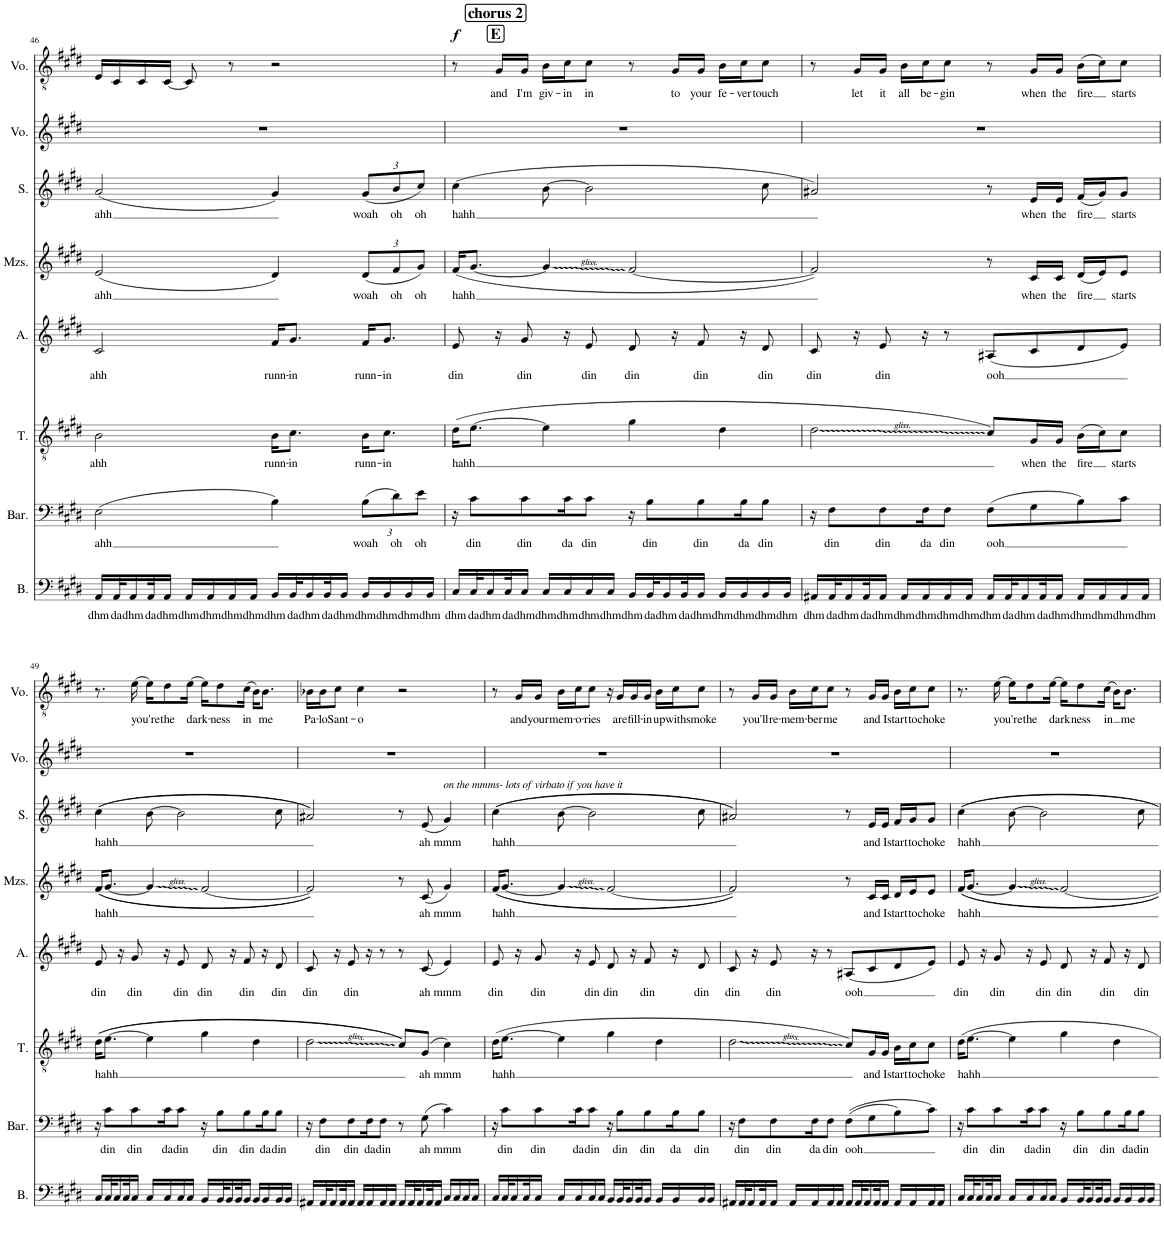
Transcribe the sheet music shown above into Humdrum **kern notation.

**kern	**text	**kern	**text	**kern	**text	**kern	**text	**kern	**text	**kern	**text	**kern	**kern	**text	**dynam
*part8	*part8	*part7	*part7	*part6	*part6	*part5	*part5	*part4	*part4	*part3	*part3	*part2	*part1	*part1	*part1
*staff8	*staff8	*staff7	*staff7	*staff6	*staff6	*staff5	*staff5	*staff4	*staff4	*staff3	*staff3	*staff2	*staff1	*staff1	*staff1
*I"Bass	*	*I"Baritone	*	*I"Tenor	*	*I"Alto	*	*I"Mezzo-soprano	*	*I"Soprano	*	*I"Voice	*I"Voice	*	*
*I'B.	*	*I'Bar.	*	*I'T.	*	*I'A.	*	*I'Mzs.	*	*I'S.	*	*I'Vo.	*I'Vo.	*	*
!!LO:PB:g=z
*clefF4	*	*clefF4	*	*clefGv2	*	*clefG2	*	*clefG2	*	*clefG2	*	*clefG2	*clefGv2	*	*
*k[f#c#g#d#]	*	*k[f#c#g#d#]	*	*k[f#c#g#d#]	*	*k[f#c#g#d#]	*	*k[f#c#g#d#]	*	*k[f#c#g#d#]	*	*k[f#c#g#d#]	*k[f#c#g#d#]	*	*
*M4/4	*	*M4/4	*	*M4/4	*	*M4/4	*	*M4/4	*	*M4/4	*	*M4/4	*M4/4	*	*
=46	=46	=46	=46	=46	=46	=46	=46	=46	=46	=46	=46	=46	=46	=46	=46
!	!LO:LY:b	!	!LO:LY:b	!	!LO:LY:b	!	!LO:LY:b	!	!LO:LY:b	!	!LO:LY:b	!	!	!	!
16AA/LL	dhm	(2E\	ahh	2B\	ahh	2c#/	ahh	(2e/	ahh	(2a/	ahh	1r	16E/LL	.	.
!	!LO:LY:b	!	!	!	!	!	!	!	!	!	!	!	!	!	!
32AA/K	da	.	.	.	.	.	.	.	.	.	.	.	16C#/	.	.
!	!LO:LY:b	!	!	!	!	!	!	!	!	!	!	!	!	!	!
16AA/	dhm	.	.	.	.	.	.	.	.	.	.	.	.	.	.
.	.	.	.	.	.	.	.	.	.	.	.	.	16C#/	.	.
!	!LO:LY:b	!	!	!	!	!	!	!	!	!	!	!	!	!	!
32AA/K	da	.	.	.	.	.	.	.	.	.	.	.	.	.	.
!	!LO:LY:b	!	!	!	!	!	!	!	!	!	!	!	!	!	!
16AA/JJ	dhm	.	.	.	.	.	.	.	.	.	.	.	[16C#/JJ	.	.
!	!LO:LY:b	!	!	!	!	!	!	!	!	!	!	!	!	!	!
16AA/LL	dhm	.	.	.	.	.	.	.	.	.	.	.	8C#/]	.	.
!	!LO:LY:b	!	!	!	!	!	!	!	!	!	!	!	!	!	!
16AA/	dhm	.	.	.	.	.	.	.	.	.	.	.	.	.	.
!	!LO:LY:b	!	!	!	!	!	!	!	!	!	!	!	!	!	!
16AA/	dhm	.	.	.	.	.	.	.	.	.	.	.	8r	.	.
!	!LO:LY:b	!	!	!	!	!	!	!	!	!	!	!	!	!	!
16AA/JJ	dhm	.	.	.	.	.	.	.	.	.	.	.	.	.	.
!	!LO:LY:b	!	!	!	!LO:LY:b	!	!LO:LY:b	!	!	!	!	!	!	!	!
16BB/LL	dhm	4B\)	.	16B\KL	runn-	16f#/KL	runn-	4d#/)	.	4g#/)	.	.	2r	.	.
!	!LO:LY:b	!	!	!	!LO:LY:b	!	!LO:LY:b	!	!	!	!	!	!	!	!
32BB/K	da	.	.	8.c#\J	-in	8.g#/J	-in	.	.	.	.	.	.	.	.
!	!LO:LY:b	!	!	!	!	!	!	!	!	!	!	!	!	!	!
16BB/	dhm	.	.	.	.	.	.	.	.	.	.	.	.	.	.
!	!LO:LY:b	!	!	!	!	!	!	!	!	!	!	!	!	!	!
32BB/K	da	.	.	.	.	.	.	.	.	.	.	.	.	.	.
!	!LO:LY:b	!	!	!	!	!	!	!	!	!	!	!	!	!	!
16BB/JJ	dhm	.	.	.	.	.	.	.	.	.	.	.	.	.	.
!	!LO:LY:b	!	!	!	!	!	!	!	!	!	!	!	!	!	!
*	*	*Xbrackettup	*	*	*	*	*	*	*	*	*	*	*	*	*
!	!	!	!LO:LY:b	!	!LO:LY:b	!	!LO:LY:b	!	!	!	!	!	!	!	!
*	*	*	*	*	*	*	*	*Xbrackettup	*	*	*	*	*	*	*
!	!	!	!	!	!	!	!	!	!LO:LY:b	!	!	!	!	!	!
*	*	*	*	*	*	*	*	*	*	*Xbrackettup	*	*	*	*	*
!	!	!	!	!	!	!	!	!	!	!	!LO:LY:b	!	!	!	!
16BB/LL	dhm	(12B\L	woah	16B\KL	runn-	16f#/KL	runn-	(12d#/L	woah	(12g#/L	woah	.	.	.	.
!	!LO:LY:b	!	!	!	!LO:LY:b	!	!LO:LY:b	!	!	!	!	!	!	!	!
16BB/	dhm	.	.	8.c#\J	-in	8.g#/J	-in	.	.	.	.	.	.	.	.
!	!	!	!LO:LY:b	!	!	!	!	!	!LO:LY:b	!	!LO:LY:b	!	!	!	!
.	.	12d#\)	oh	.	.	.	.	12f#/	oh	12b/	oh	.	.	.	.
!	!LO:LY:b	!	!	!	!	!	!	!	!	!	!	!	!	!	!
16BB/	dhm	.	.	.	.	.	.	.	.	.	.	.	.	.	.
!	!	!	!LO:LY:b	!	!	!	!	!	!LO:LY:b	!	!LO:LY:b	!	!	!	!
.	.	12e\J	oh	.	.	.	.	12g#/J)	oh	12cc#/J)	oh	.	.	.	.
!	!LO:LY:b	!	!	!	!	!	!	!	!	!	!	!	!	!	!
16BB/JJ	dhm	.	.	.	.	.	.	.	.	.	.	.	.	.	.
!!LO:REH:place=s1:a:B:cj:fs=14:t=chorus 2:qo=0.5
!!LO:REH:place=s1:a:B:cj:fs=14:t=E:qo=0.5
=47	=47	=47	=47	=47	=47	=47	=47	=47	=47	=47	=47	=47	=47	=47	=47
!	!LO:LY:b	!	!	!	!LO:LY:b	!	!LO:LY:b	!	!LO:LY:b	!	!LO:LY:b	!	!	!	!LO:DY:a
16C#/LL	dhm	16r	.	(16d#\KL	hahh	8e/	din	(16f#/KL	hahh	(4cc#\	hahh	1r	8r	.	f
!	!LO:LY:b	!	!LO:LY:b	!	!	!	!	!	!	!	!	!	!	!	!
32C#/K	da	8c#\L	din	[8.e\J	.	.	.	[8.g#/J	.	.	.	.	.	.	.
!	!LO:LY:b	!	!	!	!	!	!	!	!	!	!	!	!	!	!
16C#/	dhm	.	.	.	.	.	.	.	.	.	.	.	.	.	.
!	!	!	!	!	!	!	!	!	!	!	!	!	!	!LO:LY:b	!
.	.	.	.	.	.	16r	.	.	.	.	.	.	16G#/LL	and	.
!	!LO:LY:b	!	!	!	!	!	!	!	!	!	!	!	!	!	!
32C#/K	da	.	.	.	.	.	.	.	.	.	.	.	.	.	.
!	!LO:LY:b	!	!LO:LY:b	!	!	!	!LO:LY:b	!	!	!	!	!	!	!LO:LY:b	!
16C#/JJ	dhm	8c#\	din	.	.	8g#/	din	.	.	.	.	.	16G#/JJ	I'm	.
!	!LO:LY:b	!	!	!	!	!	!	!	!	!	!	!	!	!LO:LY:b	!
16C#/LL	dhm	.	.	4e\]	.	.	.	4g#/]	.	[8b\	.	.	16B\LL	giv-	.
!	!LO:LY:b	!	!LO:LY:b	!	!	!	!	!	!	!	!	!	!	!LO:LY:b	!
16C#/	dhm	16c#\K	da	.	.	16r	.	.	.	.	.	.	16c#\J	-in	.
!	!LO:LY:b	!	!LO:LY:b	!	!	!	!LO:LY:b	!	!	!	!	!	!	!LO:LY:b	!
16C#/	dhm	8c#\J	din	.	.	8e/	din	.	.	2b\]	.	.	8c#\J	in	.
!	!LO:LY:b	!	!	!	!	!	!	!	!	!	!	!	!	!	!
16C#/JJ	dhm	.	.	.	.	.	.	.	.	.	.	.	.	.	.
!	!LO:LY:b	!	!	!	!	!	!LO:LY:b	!	!	!	!	!	!	!	!
16BB/LL	dhm	16r	.	4g#\	.	8d#/	din	[2f#/	.	.	.	.	8r	.	.
!	!LO:LY:b	!	!LO:LY:b	!	!	!	!	!	!	!	!	!	!	!	!
32BB/K	da	8B\L	din	.	.	.	.	.	.	.	.	.	.	.	.
!	!LO:LY:b	!	!	!	!	!	!	!	!	!	!	!	!	!	!
16BB/	dhm	.	.	.	.	.	.	.	.	.	.	.	.	.	.
!	!	!	!	!	!	!	!	!	!	!	!	!	!	!LO:LY:b	!
.	.	.	.	.	.	16r	.	.	.	.	.	.	16G#/LL	to	.
!	!LO:LY:b	!	!	!	!	!	!	!	!	!	!	!	!	!	!
32BB/K	da	.	.	.	.	.	.	.	.	.	.	.	.	.	.
!	!LO:LY:b	!	!LO:LY:b	!	!	!	!LO:LY:b	!	!	!	!	!	!	!LO:LY:b	!
16BB/JJ	dhm	8B\	din	.	.	8f#/	din	.	.	.	.	.	16G#/JJ	your	.
!	!LO:LY:b	!	!	!	!	!	!	!	!	!	!	!	!	!LO:LY:b	!
16BB/LL	dhm	.	.	4d#\	.	.	.	.	.	.	.	.	16B\LL	fe-	.
!	!LO:LY:b	!	!LO:LY:b	!	!	!	!	!	!	!	!	!	!	!LO:LY:b	!
16BB/	dhm	16B\K	da	.	.	16r	.	.	.	.	.	.	16c#\J	-ver	.
!	!LO:LY:b	!	!LO:LY:b	!	!	!	!LO:LY:b	!	!	!	!	!	!	!LO:LY:b	!
16BB/	dhm	8B\J	din	.	.	8d#/	din	.	.	8cc#\	.	.	8c#\J	touch	.
!	!LO:LY:b	!	!	!	!	!	!	!	!	!	!	!	!	!	!
16BB/JJ	dhm	.	.	.	.	.	.	.	.	.	.	.	.	.	.
=48	=48	=48	=48	=48	=48	=48	=48	=48	=48	=48	=48	=48	=48	=48	=48
!	!LO:LY:b	!	!	!	!	!	!LO:LY:b	!	!	!	!	!	!	!	!
16AA#X/LL	dhm	16r	.	2d#\	.	8c#/	din	2f#/])	.	2a#X/)	.	1r	8r	.	.
!	!LO:LY:b	!	!LO:LY:b	!	!	!	!	!	!	!	!	!	!	!	!
32AA#/K	da	8F#\L	din	.	.	.	.	.	.	.	.	.	.	.	.
!	!LO:LY:b	!	!	!	!	!	!	!	!	!	!	!	!	!	!
16AA#/	dhm	.	.	.	.	.	.	.	.	.	.	.	.	.	.
!	!	!	!	!	!	!	!	!	!	!	!	!	!	!LO:LY:b	!
.	.	.	.	.	.	16r	.	.	.	.	.	.	16G#/LL	let	.
!	!LO:LY:b	!	!	!	!	!	!	!	!	!	!	!	!	!	!
32AA#/K	da	.	.	.	.	.	.	.	.	.	.	.	.	.	.
!	!LO:LY:b	!	!LO:LY:b	!	!	!	!LO:LY:b	!	!	!	!	!	!	!LO:LY:b	!
16AA#/JJ	dhm	8F#\	din	.	.	8e/	din	.	.	.	.	.	16G#/JJ	it	.
!	!LO:LY:b	!	!	!	!	!	!	!	!	!	!	!	!	!LO:LY:b	!
16AA#/LL	dhm	.	.	.	.	.	.	.	.	.	.	.	16B\LL	all	.
!	!LO:LY:b	!	!LO:LY:b	!	!	!	!	!	!	!	!	!	!	!LO:LY:b	!
16AA#/	dhm	16F#\K	da	.	.	16r	.	.	.	.	.	.	16c#\J	be-	.
!	!LO:LY:b	!	!LO:LY:b	!	!	!	!	!	!	!	!	!	!	!LO:LY:b	!
16AA#/	dhm	8F#\J	din	.	.	8r	.	.	.	.	.	.	8c#\J	-gin	.
!	!LO:LY:b	!	!	!	!	!	!	!	!	!	!	!	!	!	!
16AA#/JJ	dhm	.	.	.	.	.	.	.	.	.	.	.	.	.	.
!	!LO:LY:b	!	!LO:LY:b	!	!	!	!LO:LY:b	!	!	!	!	!	!	!	!
16AA#/LL	dhm	(8F#\L	ooh	8c#/L)	.	(8A#X/L	ooh	8r	.	8r	.	.	8r	.	.
!	!LO:LY:b	!	!	!	!	!	!	!	!	!	!	!	!	!	!
32AA#/K	da	.	.	.	.	.	.	.	.	.	.	.	.	.	.
!	!LO:LY:b	!	!	!	!	!	!	!	!	!	!	!	!	!	!
16AA#/	dhm	.	.	.	.	.	.	.	.	.	.	.	.	.	.
!	!	!	!	!	!LO:LY:b	!	!	!	!LO:LY:b	!	!LO:LY:b	!	!	!LO:LY:b	!
.	.	8G#\	.	16G#/L	when	8c#/	.	16c#/LL	when	16e/LL	when	.	16G#/LL	when	.
!	!LO:LY:b	!	!	!	!	!	!	!	!	!	!	!	!	!	!
32AA#/K	da	.	.	.	.	.	.	.	.	.	.	.	.	.	.
!	!LO:LY:b	!	!	!	!LO:LY:b	!	!	!	!LO:LY:b	!	!LO:LY:b	!	!	!LO:LY:b	!
16AA#/JJ	dhm	.	.	16G#/JJ	the	.	.	16c#/JJ	the	16e/JJ	the	.	16G#/JJ	the	.
!	!LO:LY:b	!	!	!	!LO:LY:b	!	!	!	!LO:LY:b	!	!LO:LY:b	!	!	!LO:LY:b	!
16AA#/LL	dhm	8B\)	.	(16B\LL	fire	8d#/	.	(16d#/LL	fire	(16f#/LL	fire	.	(16B\LL	fire	.
!	!LO:LY:b	!	!	!	!	!	!	!	!	!	!	!	!	!	!
16AA#/	dhm	.	.	16c#\J)	.	.	.	16e/J)	.	16g#/J)	.	.	16c#\J)	.	.
!	!LO:LY:b	!	!	!	!LO:LY:b	!	!	!	!LO:LY:b	!	!LO:LY:b	!	!	!LO:LY:b	!
16AA#/	dhm	8c#\J	.	8c#\J	starts	8e/J)	.	8e/J	starts	8g#/J	starts	.	8c#\J	starts	.
!	!LO:LY:b	!	!	!	!	!	!	!	!	!	!	!	!	!	!
16AA#/JJ	dhm	.	.	.	.	.	.	.	.	.	.	.	.	.	.
!!LO:LB:g=z
=49	=49	=49	=49	=49	=49	=49	=49	=49	=49	=49	=49	=49	=49	=49	=49
!	!	!	!	!	!LO:LY:b	!	!LO:LY:b	!	!LO:LY:b	!	!LO:LY:b	!	!	!	!
16C#/LL	.	16r	.	((16d#\KL	hahh	8e/	din	((16f#/KL	hahh	((4cc#\	hahh	1r	8.r	.	.
!	!	!	!LO:LY:b	!	!	!	!	!	!	!	!	!	!	!	!
32C#/K	.	8c#\L	din	[8.e\J	.	.	.	[8.g#/J	.	.	.	.	.	.	.
16C#/	.	.	.	.	.	.	.	.	.	.	.	.	.	.	.
.	.	.	.	.	.	16r	.	.	.	.	.	.	.	.	.
32C#/K	.	.	.	.	.	.	.	.	.	.	.	.	.	.	.
!	!	!	!LO:LY:b	!	!	!	!LO:LY:b	!	!	!	!	!	!	!LO:LY:b	!
16C#/JJ	.	8c#\	din	.	.	8g#/	din	.	.	.	.	.	[16e\	you're	.
16C#/LL	.	.	.	4e\]	.	.	.	4g#/]	.	[8b\	.	.	16e\KL]	.	.
!	!	!	!LO:LY:b	!	!	!	!	!	!	!	!	!	!	!LO:LY:b	!
16C#/	.	16c#\K	da	.	.	16r	.	.	.	.	.	.	8d#\	the	.
!	!	!	!LO:LY:b	!	!	!	!LO:LY:b	!	!	!	!	!	!	!	!
16C#/	.	8c#\J	din	.	.	8e/	din	.	.	2b\]	.	.	.	.	.
!	!	!	!	!	!	!	!	!	!	!	!	!	!	!LO:LY:b	!
16C#/JJ	.	.	.	.	.	.	.	.	.	.	.	.	[16e\Jk	dark-	.
!	!	!	!	!	!	!	!LO:LY:b	!	!	!	!	!	!	!	!
16BB/LL	.	16r	.	4g#\	.	8d#/	din	[2f#/	.	.	.	.	16e\KL]	.	.
!	!	!	!LO:LY:b	!	!	!	!	!	!	!	!	!	!	!LO:LY:b	!
32BB/K	.	8B\L	din	.	.	.	.	.	.	.	.	.	8d#\	-ness	.
16BB/	.	.	.	.	.	.	.	.	.	.	.	.	.	.	.
.	.	.	.	.	.	16r	.	.	.	.	.	.	.	.	.
32BB/K	.	.	.	.	.	.	.	.	.	.	.	.	.	.	.
!	!	!	!LO:LY:b	!	!	!	!LO:LY:b	!	!	!	!	!	!	!LO:LY:b	!
16BB/JJ	.	8B\	din	.	.	8f#/	din	.	.	.	.	.	(16c#\Jk	in	.
16BB/LL	.	.	.	4d#\	.	.	.	.	.	.	.	.	16B\KL)	.	.
!	!	!	!LO:LY:b	!	!	!	!	!	!	!	!	!	!	!LO:LY:b	!
16BB/	.	16B\K	da	.	.	16r	.	.	.	.	.	.	8.B\J	me	.
!	!	!	!LO:LY:b	!	!	!	!LO:LY:b	!	!	!	!	!	!	!	!
16BB/	.	8B\J	din	.	.	8d#/	din	.	.	8cc#\	.	.	.	.	.
16BB/JJ	.	.	.	.	.	.	.	.	.	.	.	.	.	.	.
=50	=50	=50	=50	=50	=50	=50	=50	=50	=50	=50	=50	=50	=50	=50	=50
!	!	!	!	!	!	!	!LO:LY:b	!	!	!	!	!	!	!LO:LY:b	!
16AA#X/LL	.	16r	.	2d#\	.	8c#/	din	2f#/]))	.	2a#X/))	.	1r	16B-X\LL	Pa-	.
!	!	!	!LO:LY:b	!	!	!	!	!	!	!	!	!	!	!LO:LY:b	!
32AA#/K	.	8F#\L	din	.	.	.	.	.	.	.	.	.	16B-\J	-lo	.
16AA#/	.	.	.	.	.	.	.	.	.	.	.	.	.	.	.
!	!	!	!	!	!	!	!	!	!	!	!	!	!	!LO:LY:b	!
.	.	.	.	.	.	16r	.	.	.	.	.	.	8c#\J	Sant-	.
32AA#/K	.	.	.	.	.	.	.	.	.	.	.	.	.	.	.
!	!	!	!LO:LY:b	!	!	!	!LO:LY:b	!	!	!	!	!	!	!	!
16AA#/JJ	.	8F#\	din	.	.	8e/	din	.	.	.	.	.	.	.	.
!	!	!	!	!	!	!	!	!	!	!	!	!	!	!LO:LY:b	!
16AA#/LL	.	.	.	.	.	.	.	.	.	.	.	.	4c#\	-o	.
!	!	!	!LO:LY:b	!	!	!	!	!	!	!	!	!	!	!	!
16AA#/	.	16F#\K	da	.	.	16r	.	.	.	.	.	.	.	.	.
!	!	!	!LO:LY:b	!	!	!	!	!	!	!	!	!	!	!	!
16AA#/	.	8F#\J	din	.	.	8r	.	.	.	.	.	.	.	.	.
16AA#/JJ	.	.	.	.	.	.	.	.	.	.	.	.	.	.	.
16AA#/LL	.	8r	.	8c#/L))	.	8r	.	8r	.	8r	.	.	2r	.	.
32AA#/K	.	.	.	.	.	.	.	.	.	.	.	.	.	.	.
16AA#/	.	.	.	.	.	.	.	.	.	.	.	.	.	.	.
!	!	!	!LO:LY:b	!	!LO:LY:b	!	!LO:LY:b	!	!LO:LY:b	!	!LO:LY:b	!	!	!	!
.	.	(8G#\	ah	(8G#/J	ah	(8c#/	ah	(8c#/	ah	(8e/	ah	.	.	.	.
32AA#/K	.	.	.	.	.	.	.	.	.	.	.	.	.	.	.
16AA#/JJ	.	.	.	.	.	.	.	.	.	.	.	.	.	.	.
!	!	!	!	!	!	!	!	!	!	!LO:TX:a:i:t=on the mmms- lots of virbato if you have it	!	!	!	!	!
!	!	!	!LO:LY:b	!	!LO:LY:b	!	!LO:LY:b	!	!LO:LY:b	!	!LO:LY:b	!	!	!	!
16C#/LL	.	4c#\)	mmm	4c#\)	mmm	4e/)	mmm	4g#/)	mmm	4g#/)	mmm	.	.	.	.
16C#/	.	.	.	.	.	.	.	.	.	.	.	.	.	.	.
16C#/	.	.	.	.	.	.	.	.	.	.	.	.	.	.	.
16C#/JJ	.	.	.	.	.	.	.	.	.	.	.	.	.	.	.
=51	=51	=51	=51	=51	=51	=51	=51	=51	=51	=51	=51	=51	=51	=51	=51
!	!	!	!	!	!LO:LY:b	!	!LO:LY:b	!	!LO:LY:b	!	!LO:LY:b	!	!	!	!
16C#/LL	.	16r	.	(16d#\KL	hahh	8e/	din	((16f#/KL	hahh	((4cc#\	hahh	1r	8r	.	.
!	!	!	!LO:LY:b	!	!	!	!	!	!	!	!	!	!	!	!
32C#/K	.	8c#\L	din	[8.e\J	.	.	.	[8.g#/J	.	.	.	.	.	.	.
16C#/	.	.	.	.	.	.	.	.	.	.	.	.	.	.	.
!	!	!	!	!	!	!	!	!	!	!	!	!	!	!LO:LY:b	!
.	.	.	.	.	.	16r	.	.	.	.	.	.	16G#/LL	and	.
32C#/K	.	.	.	.	.	.	.	.	.	.	.	.	.	.	.
!	!	!	!LO:LY:b	!	!	!	!LO:LY:b	!	!	!	!	!	!	!LO:LY:b	!
16C#/JJ	.	8c#\	din	.	.	8g#/	din	.	.	.	.	.	16G#/JJ	your	.
!	!	!	!	!	!	!	!	!	!	!	!	!	!	!LO:LY:b	!
16C#/LL	.	.	.	4e\]	.	.	.	4g#/]	.	[8b\	.	.	16B\LL	mem-	.
!	!	!	!LO:LY:b	!	!	!	!	!	!	!	!	!	!	!LO:LY:b	!
16C#/	.	16c#\K	da	.	.	16r	.	.	.	.	.	.	16c#\J	-o-	.
!	!	!	!LO:LY:b	!	!	!	!LO:LY:b	!	!	!	!	!	!	!LO:LY:b	!
16C#/	.	8c#\J	din	.	.	8e/	din	.	.	2b\]	.	.	8c#\J	-ries	.
16C#/JJ	.	.	.	.	.	.	.	.	.	.	.	.	.	.	.
!	!	!	!	!	!	!	!LO:LY:b	!	!	!	!	!	!	!	!
16BB/LL	.	16r	.	4g#\	.	8d#/	din	[2f#/	.	.	.	.	16r	.	.
!	!	!	!LO:LY:b	!	!	!	!	!	!	!	!	!	!	!LO:LY:b	!
32BB/K	.	8B\L	din	.	.	.	.	.	.	.	.	.	16G#/LL	are	.
16BB/	.	.	.	.	.	.	.	.	.	.	.	.	.	.	.
!	!	!	!	!	!	!	!	!	!	!	!	!	!	!LO:LY:b	!
.	.	.	.	.	.	16r	.	.	.	.	.	.	16G#/	fill-	.
32BB/K	.	.	.	.	.	.	.	.	.	.	.	.	.	.	.
!	!	!	!LO:LY:b	!	!	!	!LO:LY:b	!	!	!	!	!	!	!LO:LY:b	!
16BB/JJ	.	8B\	din	.	.	8f#/	din	.	.	.	.	.	16G#/JJ	-in	.
!	!	!	!	!	!	!	!	!	!	!	!	!	!	!LO:LY:b	!
16BB/LL	.	.	.	4d#\	.	.	.	.	.	.	.	.	16B\LL	up	.
!	!	!	!LO:LY:b	!	!	!	!	!	!	!	!	!	!	!LO:LY:b	!
16BB/	.	16B\K	da	.	.	16r	.	.	.	.	.	.	16c#\J	with	.
!	!	!	!LO:LY:b	!	!	!	!LO:LY:b	!	!	!	!	!	!	!LO:LY:b	!
16BB/	.	8B\J	din	.	.	8d#/	din	.	.	8cc#\	.	.	8c#\J	smoke	.
16BB/JJ	.	.	.	.	.	.	.	.	.	.	.	.	.	.	.
=52	=52	=52	=52	=52	=52	=52	=52	=52	=52	=52	=52	=52	=52	=52	=52
!	!	!	!	!	!	!	!LO:LY:b	!	!	!	!	!	!	!	!
16AA#X/LL	.	16r	.	2d#\	.	8c#/	din	2f#/]))	.	2a#X/))	.	1r	8r	.	.
!	!	!	!LO:LY:b	!	!	!	!	!	!	!	!	!	!	!	!
32AA#/K	.	8F#\L	din	.	.	.	.	.	.	.	.	.	.	.	.
16AA#/	.	.	.	.	.	.	.	.	.	.	.	.	.	.	.
!	!	!	!	!	!	!	!	!	!	!	!	!	!	!LO:LY:b	!
.	.	.	.	.	.	16r	.	.	.	.	.	.	16G#/LL	you'll	.
32AA#/K	.	.	.	.	.	.	.	.	.	.	.	.	.	.	.
!	!	!	!LO:LY:b	!	!	!	!LO:LY:b	!	!	!	!	!	!	!LO:LY:b	!
16AA#/JJ	.	8F#\	din	.	.	8e/	din	.	.	.	.	.	16G#/JJ	re-	.
!	!	!	!	!	!	!	!	!	!	!	!	!	!	!LO:LY:b	!
16AA#/LL	.	.	.	.	.	.	.	.	.	.	.	.	16B\LL	-mem-	.
!	!	!	!LO:LY:b	!	!	!	!	!	!	!	!	!	!	!LO:LY:b	!
16AA#/	.	16F#\K	da	.	.	16r	.	.	.	.	.	.	16c#\J	-ber	.
!	!	!	!LO:LY:b	!	!	!	!	!	!	!	!	!	!	!LO:LY:b	!
16AA#/	.	8F#\J	din	.	.	8r	.	.	.	.	.	.	8c#\J	me	.
16AA#/JJ	.	.	.	.	.	.	.	.	.	.	.	.	.	.	.
!	!	!	!LO:LY:b	!	!	!	!LO:LY:b	!	!	!	!	!	!	!	!
16AA#/LL	.	((8F#\L	ooh	8c#/L)	.	(8A#X/L	ooh	8r	.	8r	.	.	8r	.	.
32AA#/K	.	.	.	.	.	.	.	.	.	.	.	.	.	.	.
16AA#/	.	.	.	.	.	.	.	.	.	.	.	.	.	.	.
!	!	!	!	!	!LO:LY:b	!	!	!	!LO:LY:b	!	!LO:LY:b	!	!	!LO:LY:b	!
.	.	8G#\	.	16G#/L	and	8c#/	.	16c#/LL	and	16e/LL	and	.	16G#/LL	and	.
32AA#/K	.	.	.	.	.	.	.	.	.	.	.	.	.	.	.
!	!	!	!	!	!LO:LY:b	!	!	!	!LO:LY:b	!	!LO:LY:b	!	!	!LO:LY:b	!
16AA#/JJ	.	.	.	16G#/JJ	I	.	.	16c#/JJ	I	16e/JJ	I	.	16G#/JJ	I	.
!	!	!	!	!	!LO:LY:b	!	!	!	!LO:LY:b	!	!LO:LY:b	!	!	!LO:LY:b	!
16AA#/LL	.	8B\)	.	16B\LL	start	8d#/	.	16d#/LL	start	16f#/LL	start	.	16B\LL	start	.
!	!	!	!	!	!LO:LY:b	!	!	!	!LO:LY:b	!	!LO:LY:b	!	!	!LO:LY:b	!
16AA#/	.	.	.	16c#\J	to	.	.	16e/J	to	16g#/J	to	.	16c#\J	to	.
!	!	!	!	!	!LO:LY:b	!	!	!	!LO:LY:b	!	!LO:LY:b	!	!	!LO:LY:b	!
16AA#/	.	8c#\J)	.	8c#\J	choke	8e/J)	.	8e/J	choke	8g#/J	choke	.	8c#\J	choke	.
16AA#/JJ	.	.	.	.	.	.	.	.	.	.	.	.	.	.	.
=53	=53	=53	=53	=53	=53	=53	=53	=53	=53	=53	=53	=53	=53	=53	=53
!	!	!	!	!	!LO:LY:b	!	!LO:LY:b	!	!LO:LY:b	!	!LO:LY:b	!	!	!	!
16C#/LL	.	16r	.	16d#\KL	hahh	8e/	din	16f#/KL	hahh	4cc#\	hahh	1r	8.r	.	.
!	!	!	!LO:LY:b	!	!	!	!	!	!	!	!	!	!	!	!
32C#/K	.	8c#\L	din	[8.e\J	.	.	.	[8.g#/J	.	.	.	.	.	.	.
16C#/	.	.	.	.	.	.	.	.	.	.	.	.	.	.	.
.	.	.	.	.	.	16r	.	.	.	.	.	.	.	.	.
32C#/K	.	.	.	.	.	.	.	.	.	.	.	.	.	.	.
!	!	!	!LO:LY:b	!	!	!	!LO:LY:b	!	!	!	!	!	!	!LO:LY:b	!
16C#/JJ	.	8c#\	din	.	.	8g#/	din	.	.	.	.	.	[16e\	you're	.
16C#/LL	.	.	.	4e\]	.	.	.	4g#/]	.	[8b\	.	.	16e\KL]	.	.
!	!	!	!LO:LY:b	!	!	!	!	!	!	!	!	!	!	!LO:LY:b	!
16C#/	.	16c#\K	da	.	.	16r	.	.	.	.	.	.	8d#\	the	.
!	!	!	!LO:LY:b	!	!	!	!LO:LY:b	!	!	!	!	!	!	!	!
16C#/	.	8c#\J	din	.	.	8e/	din	.	.	2b\]	.	.	.	.	.
!	!	!	!	!	!	!	!	!	!	!	!	!	!	!LO:LY:b	!
16C#/JJ	.	.	.	.	.	.	.	.	.	.	.	.	[16e\Jk	dark	.
!	!	!	!	!	!	!	!LO:LY:b	!	!	!	!	!	!	!	!
16BB/LL	.	16r	.	4g#\	.	8d#/	din	[2f#/	.	.	.	.	16e\KL]	.	.
!	!	!	!LO:LY:b	!	!	!	!	!	!	!	!	!	!	!LO:LY:b	!
32BB/K	.	8B\L	din	.	.	.	.	.	.	.	.	.	8d#\	ness	.
16BB/	.	.	.	.	.	.	.	.	.	.	.	.	.	.	.
.	.	.	.	.	.	16r	.	.	.	.	.	.	.	.	.
32BB/K	.	.	.	.	.	.	.	.	.	.	.	.	.	.	.
!	!	!	!LO:LY:b	!	!	!	!LO:LY:b	!	!	!	!	!	!	!LO:LY:b	!
16BB/JJ	.	8B\	din	.	.	8f#/	din	.	.	.	.	.	(16c#\Jk	in	.
16BB/LL	.	.	.	4d#\	.	.	.	.	.	.	.	.	16B\KL)	.	.
!	!	!	!LO:LY:b	!	!	!	!	!	!	!	!	!	!	!LO:LY:b	!
16BB/	.	16B\K	da	.	.	16r	.	.	.	.	.	.	8.B\J	me	.
!	!	!	!LO:LY:b	!	!	!	!LO:LY:b	!	!	!	!	!	!	!	!
16BB/	.	8B\J	din	.	.	8d#/	din	.	.	8cc#\	.	.	.	.	.
16BB/JJ	.	.	.	.	.	.	.	.	.	.	.	.	.	.	.
=	=	=	=	=	=	=	=	=	=	=	=	=	=	=	=
*-	*-	*-	*-	*-	*-	*-	*-	*-	*-	*-	*-	*-	*-	*-	*-
